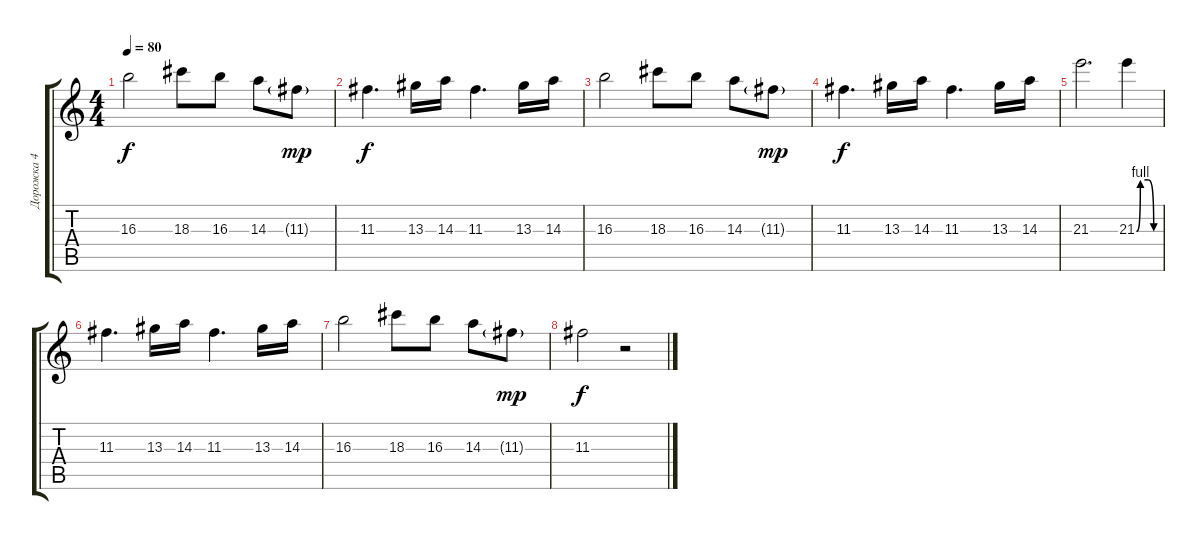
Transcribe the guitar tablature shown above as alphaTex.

\track ("Дорожка 4" "Дорожка 4") {instrument overdrivenguitar}
\staff {score tabs}
\tuning (E4 B3 G3 D3 A2 E2) {hide}
\ts (4 4)
\tempo 80
\clef g2
\ks c
16.3.2{dy f} 18.3.8 16.3.8 14.3.8 11.3{g}.8{dy mp} |
11.3.4{d dy f} 13.3.16 14.3.16 11.3.4{d} 13.3.16 14.3.16 |
16.3.2 18.3.8 16.3.8 14.3.8 11.3{g}.8{dy mp} |
11.3.4{d dy f} 13.3.16 14.3.16 11.3.4{d} 13.3.16 14.3.16 |
21.3.2{d} 21.3{be (custom 0 0 10 4 30 4 45 0 60 0)}.4 |
11.3.4{d} 13.3.16 14.3.16 11.3.4{d} 13.3.16 14.3.16 |
16.3.2 18.3.8 16.3.8 14.3.8 11.3{g}.8{dy mp} |
11.3.2{dy f} r.2
